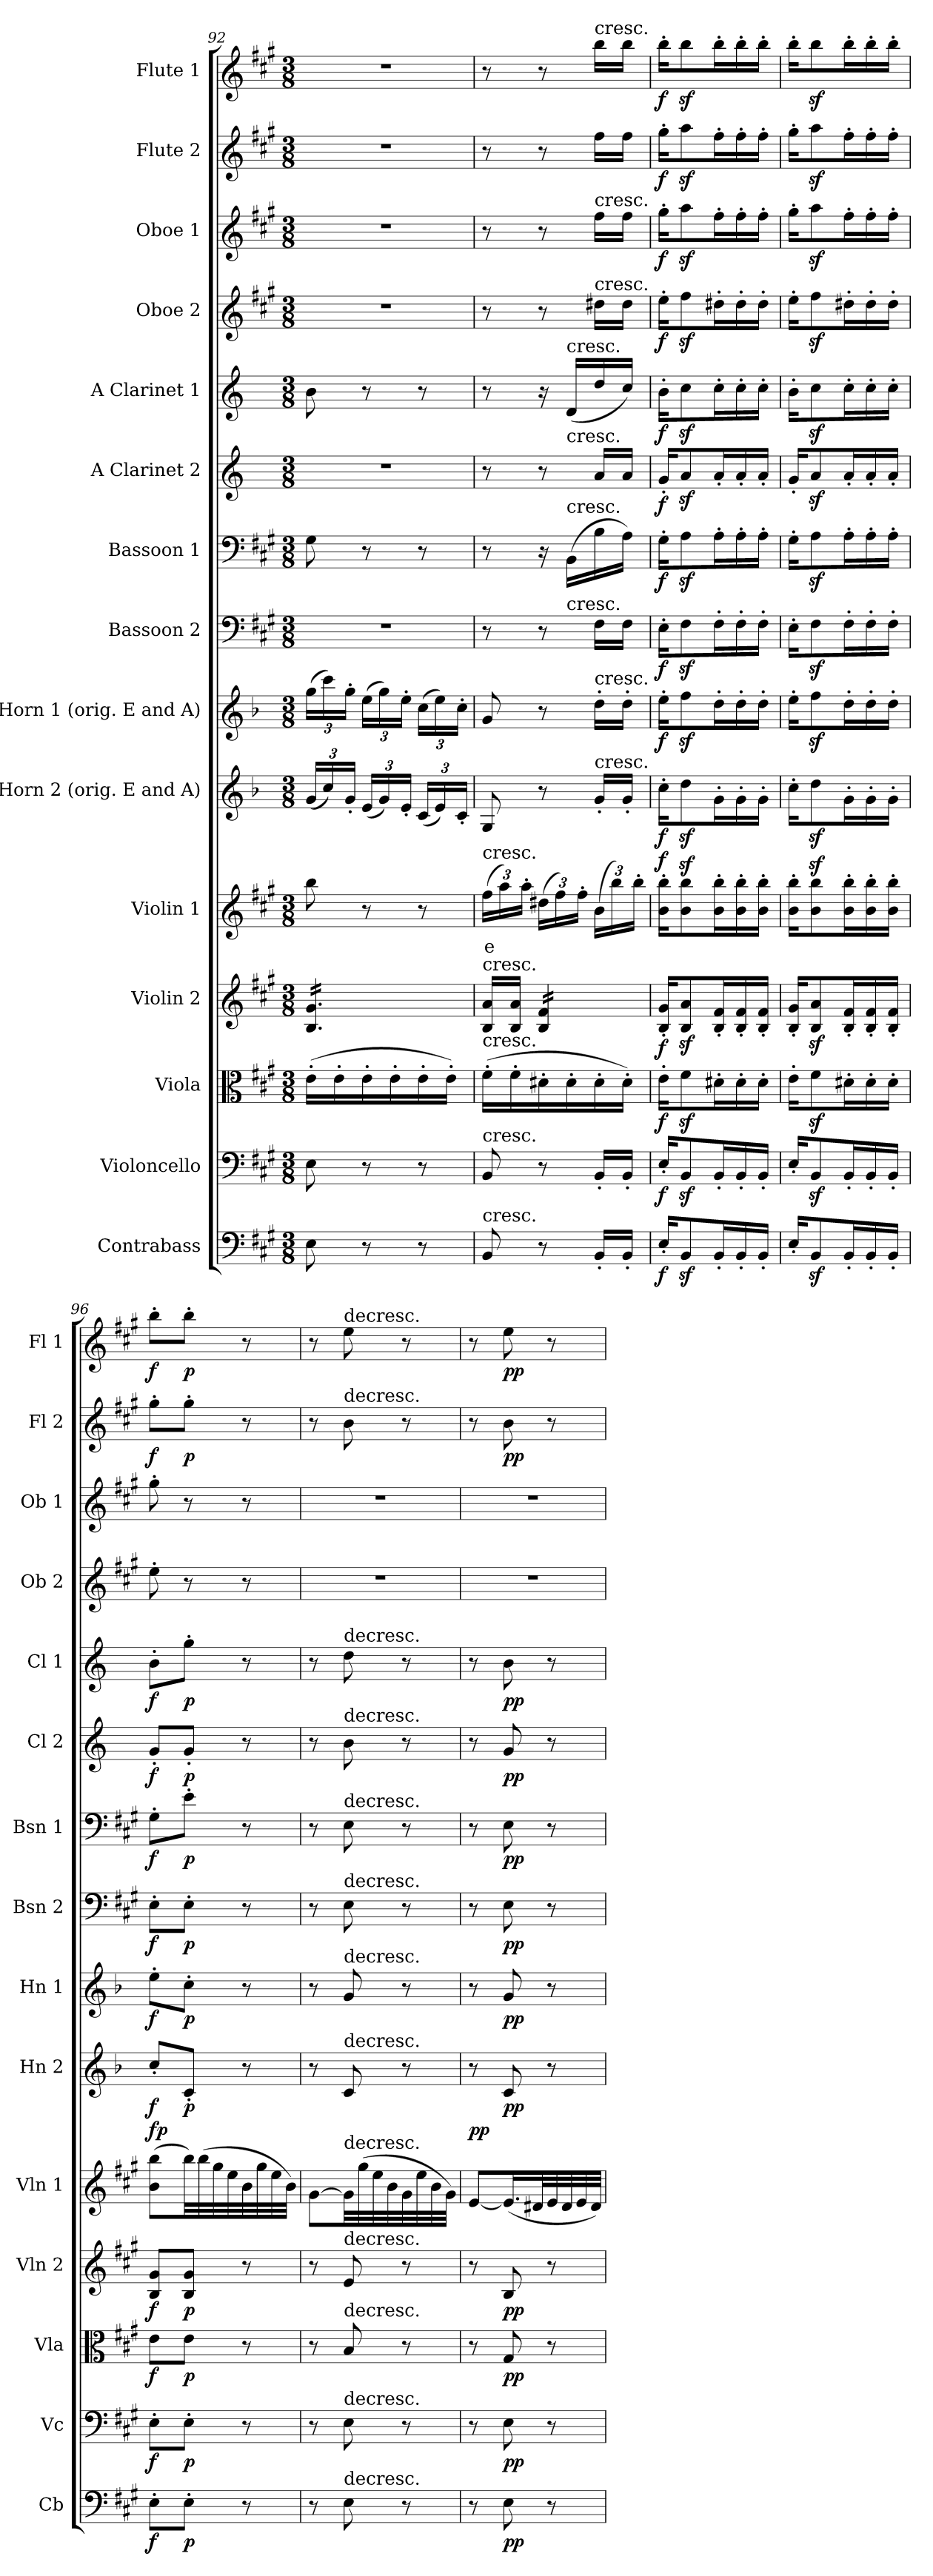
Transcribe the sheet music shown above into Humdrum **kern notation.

**kern	**dynam	**kern	**dynam	**kern	**dynam	**kern	**dynam	**kern	**text	**dynam	**kern	**dynam	**kern	**dynam	**kern	**dynam	**kern	**dynam	**kern	**dynam	**kern	**dynam	**kern	**dynam	**kern	**dynam	**kern	**dynam	**kern	**dynam
*part15	*part15	*part14	*part14	*part13	*part13	*part12	*part12	*part11	*part11	*part11	*part10	*part10	*part9	*part9	*part8	*part8	*part7	*part7	*part6	*part6	*part5	*part5	*part4	*part4	*part3	*part3	*part2	*part2	*part1	*part1
*staff15	*staff15	*staff14	*staff14	*staff13	*staff13	*staff12	*staff12	*staff11	*staff11	*staff11	*staff10	*staff10	*staff9	*staff9	*staff8	*staff8	*staff7	*staff7	*staff6	*staff6	*staff5	*staff5	*staff4	*staff4	*staff3	*staff3	*staff2	*staff2	*staff1	*staff1
*I"Contrabass	*	*I"Violoncello	*	*I"Viola	*	*I"Violin 2	*	*I"Violin 1	*	*	*I"E Horn 2 (orig. E and A)	*	*I"E Horn 1 (orig. E and A)	*	*I"Bassoon 2	*	*I"Bassoon 1	*	*I"A Clarinet 2	*	*I"A Clarinet 1	*	*I"Oboe 2	*	*I"Oboe 1	*	*I"Flute 2	*	*I"Flute 1	*
*I'Cb	*	*I'Vc	*	*I'Vla	*	*I'Vln 2	*	*I'Vln 1	*	*	*I'Hn 2	*	*I'Hn 1	*	*I'Bsn 2	*	*I'Bsn 1	*	*I'Cl 2	*	*I'Cl 1	*	*I'Ob 2	*	*I'Ob 1	*	*I'Fl 2	*	*I'Fl 1	*
*clefF4	*	*clefF4	*	*clefC3	*	*clefG2	*	*clefG2	*	*	*clefG2	*	*clefG2	*	*clefF4	*	*clefF4	*	*clefG2	*	*clefG2	*	*clefG2	*	*clefG2	*	*clefG2	*	*clefG2	*
*ITrd7c12	*	*	*	*	*	*	*	*	*	*	*ITrd5c8	*	*ITrd5c8	*	*	*	*	*	*ITrd2c3	*	*ITrd2c3	*	*	*	*	*	*	*	*	*
*k[f#c#g#]	*	*k[f#c#g#]	*	*k[f#c#g#]	*	*k[f#c#g#]	*	*k[f#c#g#]	*	*	*k[f#c#g#]	*	*k[f#c#g#]	*	*k[f#c#g#]	*	*k[f#c#g#]	*	*k[f#c#g#]	*	*k[f#c#g#]	*	*k[f#c#g#]	*	*k[f#c#g#]	*	*k[f#c#g#]	*	*k[f#c#g#]	*
*M3/8	*	*M3/8	*	*M3/8	*	*M3/8	*	*M3/8	*	*	*M3/8	*	*M3/8	*	*M3/8	*	*M3/8	*	*M3/8	*	*M3/8	*	*M3/8	*	*M3/8	*	*M3/8	*	*M3/8	*
*	*	*	*	*	*	*	*	*	*	*	*Xbrackettup	*	*Xbrackettup	*	*	*	*	*	*	*	*	*	*	*	*	*	*	*	*	*
=92	=92	=92	=92	=92	=92	=92	=92	=92	=92	=92	=92	=92	=92	=92	=92	=92	=92	=92	=92	=92	=92	=92	=92	=92	=92	=92	=92	=92	=92	=92
*	*	*	*	*	*	*tremolo	*	*	*	*	*	*	*	*	*	*	*	*	*	*	*	*	*	*	*	*	*	*	*	*
8EE\	.	8E\	.	(16e'\LL	.	16B/ 16g#/LL	.	8bb\	.	.	(24B/LL	.	(24b\LL	.	4.r	.	8G#\	.	4.r	.	8g#\	.	4.r	.	4.r	.	4.r	.	4.r	.
.	.	.	.	.	.	.	.	.	.	.	24e/)	.	24ee\)	.	.	.	.	.	.	.	.	.	.	.	.	.	.	.	.	.
.	.	.	.	16e'\	.	16B/ 16g#/	.	.	.	.	.	.	.	.	.	.	.	.	.	.	.	.	.	.	.	.	.	.	.	.
.	.	.	.	.	.	.	.	.	.	.	24B'/JJ	.	24b'\JJ	.	.	.	.	.	.	.	.	.	.	.	.	.	.	.	.	.
8r	.	8r	.	16e'\	.	16B/ 16g#/	.	8r	.	.	(24G#/LL	.	(24g#\LL	.	.	.	8r	.	.	.	8r	.	.	.	.	.	.	.	.	.
.	.	.	.	.	.	.	.	.	.	.	24B/)	.	24b\)	.	.	.	.	.	.	.	.	.	.	.	.	.	.	.	.	.
.	.	.	.	16e'\	.	16B/ 16g#/	.	.	.	.	.	.	.	.	.	.	.	.	.	.	.	.	.	.	.	.	.	.	.	.
.	.	.	.	.	.	.	.	.	.	.	24G#'/JJ	.	24g#'\JJ	.	.	.	.	.	.	.	.	.	.	.	.	.	.	.	.	.
8r	.	8r	.	16e'\	.	16B/ 16g#/	.	8r	.	.	(24E/LL	.	(24e\LL	.	.	.	8r	.	.	.	8r	.	.	.	.	.	.	.	.	.
.	.	.	.	.	.	.	.	.	.	.	24G#/)	.	24g#\)	.	.	.	.	.	.	.	.	.	.	.	.	.	.	.	.	.
.	.	.	.	16e'\JJ)	.	16B/ 16g#/JJ	.	.	.	.	.	.	.	.	.	.	.	.	.	.	.	.	.	.	.	.	.	.	.	.
*	*	*	*	*	*	*Xtremolo	*	*	*	*	*	*	*	*	*	*	*	*	*	*	*	*	*	*	*	*	*	*	*	*
.	.	.	.	.	.	.	.	.	.	.	24E'/JJ	.	24e'\JJ	.	.	.	.	.	.	.	.	.	.	.	.	.	.	.	.	.
=93	=93	=93	=93	=93	=93	=93	=93	=93	=93	=93	=93	=93	=93	=93	=93	=93	=93	=93	=93	=93	=93	=93	=93	=93	=93	=93	=93	=93	=93	=93
*	*	*	*	*	*	*	*	*Xbrackettup	*	*	*	*	*	*	*	*	*	*	*	*	*	*	*	*	*	*	*	*	*	*
!	!	!	!	!	!	!	!	!LO:TX:a:t=cresc.	!	!	!	!	!	!	!	!	!	!	!	!	!	!	!	!	!	!	!	!	!	!
!	!	!	!	!	!	!LO:TX:a:t=cresc.	!	!	!	!	!	!	!	!	!	!	!	!	!	!	!	!	!	!	!	!	!	!	!	!
!	!	!	!	!LO:TX:a:t=cresc.	!	!	!	!	!	!	!	!	!	!	!	!	!	!	!	!	!	!	!	!	!	!	!	!	!	!
!	!	!LO:TX:a:t=cresc.	!	!	!	!	!	!	!	!	!	!	!	!	!	!	!	!	!	!	!	!	!	!	!	!	!	!	!	!
!LO:TX:a:t=cresc.	!	!	!	!	!	!	!	!	!	!	!	!	!	!	!	!	!	!	!	!	!	!	!	!	!	!	!	!	!	!
!	!	!	!	!	!	!	!	!	!LO:LY:b:color=#FF0000	!	!	!	!	!	!	!	!	!	!	!	!	!	!	!	!	!	!	!	!	!
*	*	*	*	*	*	*	*	*	*	*	*	*	*	*	*^	*	*	*	*^	*	*	*	*	*	*	*	*	*	*	*
8BBB/	.	8BB/	.	(16f#'\LL	.	16B/ 16a/LL	.	(24ff#\LL	e	.	8BB/	.	8B/	.	8r	8.ryy	.	8r	.	8r	8.ryy	.	8r	.	8r	.	8r	.	8r	.	8r	.
.	.	.	.	.	.	.	.	24aa\)	.	.	.	.	.	.	.	.	.	.	.	.	.	.	.	.	.	.	.	.	.	.	.	.
.	.	.	.	16f#'\	.	16B/ 16a/JJ	.	.	.	.	.	.	.	.	.	.	.	.	.	.	.	.	.	.	.	.	.	.	.	.	.	.
.	.	.	.	.	.	.	.	24aa'\JJ	.	.	.	.	.	.	.	.	.	.	.	.	.	.	.	.	.	.	.	.	.	.	.	.
*	*	*	*	*	*	*tremolo	*	*	*	*	*	*	*	*	*	*	*	*	*	*	*	*	*	*	*	*	*	*	*	*	*	*
8r	.	8r	.	16d#X'\	.	16B/ 16f#/LL	.	(24dd#X\LL	.	.	8r	.	8r	.	8r	.	.	16r	.	8r	.	.	16r	.	8r	.	8r	.	8r	.	8r	.
.	.	.	.	.	.	.	.	24ff#\)	.	.	.	.	.	.	.	.	.	.	.	.	.	.	.	.	.	.	.	.	.	.	.	.
!	!	!	!	!	!	!	!	!	!	!	!	!	!	!	!	!	!	!	!	!	!	!	!LO:TX:a:t=cresc.	!	!	!	!	!	!	!	!	!
!	!	!	!	!	!	!	!	!	!	!	!	!	!	!	!	!	!	!	!	!	!LO:TX:a:t=cresc.	!	!	!	!	!	!	!	!	!	!	!
!	!	!	!	!	!	!	!	!	!	!	!	!	!	!	!	!	!	!LO:TX:a:t=cresc.	!	!	!	!	!	!	!	!	!	!	!	!	!	!
!	!	!	!	!	!	!	!	!	!	!	!	!	!	!	!	!LO:TX:a:t=cresc.	!	!	!	!	!	!	!	!	!	!	!	!	!	!	!	!
.	.	.	.	16d#'\	.	16B/ 16f#/	.	.	.	.	.	.	.	.	.	8.ryy	.	(16BB\LL	.	.	8.ryy	.	(16B/LL	.	.	.	.	.	.	.	.	.
.	.	.	.	.	.	.	.	24ff#'\JJ	.	.	.	.	.	.	.	.	.	.	.	.	.	.	.	.	.	.	.	.	.	.	.	.
!	!	!	!	!	!	!	!	!	!	!	!	!	!	!	!	!	!	!	!	!	!	!	!	!	!	!	!	!	!	!	!LO:TX:a:t=cresc.	!
!	!	!	!	!	!	!	!	!	!	!	!	!	!	!	!	!	!	!	!	!	!	!	!	!	!	!	!LO:TX:a:t=cresc.	!	!	!	!	!
!	!	!	!	!	!	!	!	!	!	!	!	!	!	!	!	!	!	!	!	!	!	!	!	!	!LO:TX:a:t=cresc.	!	!	!	!	!	!	!
!	!	!	!	!	!	!	!	!	!	!	!	!	!LO:TX:a:t=cresc.	!	!	!	!	!	!	!	!	!	!	!	!	!	!	!	!	!	!	!
!	!	!	!	!	!	!	!	!	!	!	!LO:TX:a:t=cresc.	!	!	!	!	!	!	!	!	!	!	!	!	!	!	!	!	!	!	!	!	!
16BBB'/LL	.	16BB'/LL	.	16d#'\	.	16B/ 16f#/	.	(24b\LL	.	.	16B'/LL	.	16f#'\LL	.	16F#\LL	.	.	16B\	.	16f#/LL	.	.	16b/	.	16dd#X\LL	.	16ff#\LL	.	16ff#\LL	.	16bb\LL	.
.	.	.	.	.	.	.	.	24bb\)	.	.	.	.	.	.	.	.	.	.	.	.	.	.	.	.	.	.	.	.	.	.	.	.
16BBB'/JJ	.	16BB'/JJ	.	16d#'\JJ)	.	16B/ 16f#/JJ	.	.	.	.	16B'/JJ	.	16f#'\JJ	.	16F#\JJ	.	.	16A\JJ)	.	16f#/JJ	.	.	16a/JJ)	.	16dd#\JJ	.	16ff#\JJ	.	16ff#\JJ	.	16bb\JJ	.
*	*	*	*	*	*	*Xtremolo	*	*	*	*	*	*	*	*	*	*	*	*	*	*	*	*	*	*	*	*	*	*	*	*	*	*
.	.	.	.	.	.	.	.	24bb'\JJ	.	.	.	.	.	.	.	.	.	.	.	.	.	.	.	.	.	.	.	.	.	.	.	.
!!LO:PB:g=z
=94	=94	=94	=94	=94	=94	=94	=94	=94	=94	=94	=94	=94	=94	=94	=94	=94	=94	=94	=94	=94	=94	=94	=94	=94	=94	=94	=94	=94	=94	=94	=94	=94
!	!LO:DY:b	!	!LO:DY:b	!	!LO:DY:b	!	!LO:DY:b	!	!	!LO:DY:b	!	!LO:DY:b	!	!LO:DY:b	!	!	!LO:DY:b	!	!LO:DY:b	!	!	!LO:DY:b	!	!LO:DY:b	!	!LO:DY:b	!	!LO:DY:b	!	!LO:DY:b	!	!LO:DY:b
*	*	*	*	*	*	*	*	*	*	*	*	*	*	*	*v	*v	*	*	*	*v	*v	*	*	*	*	*	*	*	*	*	*	*
16EE'/KL	f	16E'/KL	f	16e'\KL	f	16B/' 16g#/'KL	f	16b\' 16bb\'KL	.	f	16e'\KL	f	16g#'\KL	f	16E'\KL	f	16G#'\KL	f	16e'/KL	f	16g#'\KL	f	16ee'\KL	f	16gg#'\KL	f	16gg#'\KL	f	16bb'\KL	f
8BBBz</	.	8BBz</	.	8f#z<\	.	8B/z< 8a/z<	.	8b\z< 8bb\z<	.	.	8f#z<\	.	8az<\	.	8F#z<\	.	8Az<\	.	8f#z</	.	8az<\	.	8ff#z<\	.	8aaz<\	.	8aaz<\	.	8bbz<\	.
16BBB'/L	.	16BB'/L	.	16d#X'\L	.	16B/' 16f#/'L	.	16b\' 16bb\'L	.	.	16B'\L	.	16f#'\L	.	16F#'\L	.	16A'\L	.	16f#'/L	.	16a'\L	.	16dd#X'\L	.	16ff#'\L	.	16ff#'\L	.	16bb'\L	.
16BBB'/	.	16BB'/	.	16d#'\	.	16B/' 16f#/'	.	16b\' 16bb\'	.	.	16B'\	.	16f#'\	.	16F#'\	.	16A'\	.	16f#'/	.	16a'\	.	16dd#'\	.	16ff#'\	.	16ff#'\	.	16bb'\	.
16BBB'/JJ	.	16BB'/JJ	.	16d#'\JJ	.	16B/' 16f#/'JJ	.	16b\' 16bb\'JJ	.	.	16B'\JJ	.	16f#'\JJ	.	16F#'\JJ	.	16A'\JJ	.	16f#'/JJ	.	16a'\JJ	.	16dd#'\JJ	.	16ff#'\JJ	.	16ff#'\JJ	.	16bb'\JJ	.
=95	=95	=95	=95	=95	=95	=95	=95	=95	=95	=95	=95	=95	=95	=95	=95	=95	=95	=95	=95	=95	=95	=95	=95	=95	=95	=95	=95	=95	=95	=95
16EE'/KL	.	16E'/KL	.	16e'\KL	.	16B/' 16g#/'KL	.	16b\' 16bb\'KL	.	.	16e'\KL	.	16g#'\KL	.	16E'\KL	.	16G#'\KL	.	16e'/KL	.	16g#'\KL	.	16ee'\KL	.	16gg#'\KL	.	16gg#'\KL	.	16bb'\KL	.
8BBBz</	.	8BBz</	.	8f#z<\	.	8B/z< 8a/z<	.	8b\z< 8bb\z<	.	.	8f#z<\	.	8az<\	.	8F#z<\	.	8Az<\	.	8f#z</	.	8az<\	.	8ff#z<\	.	8aaz<\	.	8aaz<\	.	8bbz<\	.
16BBB'/L	.	16BB'/L	.	16d#X'\L	.	16B/' 16f#/'L	.	16b\' 16bb\'L	.	.	16B'\L	.	16f#'\L	.	16F#'\L	.	16A'\L	.	16f#'/L	.	16a'\L	.	16dd#X'\L	.	16ff#'\L	.	16ff#'\L	.	16bb'\L	.
16BBB'/	.	16BB'/	.	16d#'\	.	16B/' 16f#/'	.	16b\' 16bb\'	.	.	16B'\	.	16f#'\	.	16F#'\	.	16A'\	.	16f#'/	.	16a'\	.	16dd#'\	.	16ff#'\	.	16ff#'\	.	16bb'\	.
16BBB'/JJ	.	16BB'/JJ	.	16d#'\JJ	.	16B/' 16f#/'JJ	.	16b\' 16bb\'JJ	.	.	16B'\JJ	.	16f#'\JJ	.	16F#'\JJ	.	16A'\JJ	.	16f#'/JJ	.	16a'\JJ	.	16dd#'\JJ	.	16ff#'\JJ	.	16ff#'\JJ	.	16bb'\JJ	.
=96	=96	=96	=96	=96	=96	=96	=96	=96	=96	=96	=96	=96	=96	=96	=96	=96	=96	=96	=96	=96	=96	=96	=96	=96	=96	=96	=96	=96	=96	=96
!	!LO:DY:b	!	!LO:DY:b	!	!LO:DY:b	!	!LO:DY:b	!	!	!LO:DY:b	!	!LO:DY:b	!	!LO:DY:b	!	!LO:DY:b	!	!LO:DY:b	!	!LO:DY:b	!	!LO:DY:b	!	!	!	!	!	!LO:DY:b	!	!LO:DY:b
8EE'\L	f	8E'\L	f	8e\L	f	8B/ 8g#/L	f	(8b\ 8bb\L	.	fp	8e'/L	f	8g#'\L	f	8E'\L	f	8G#'\L	f	8e'/L	f	8g#'\L	f	8ee'\	.	8gg#'\	.	8gg#'\L	f	8bb'\L	f
!	!LO:DY:b	!	!LO:DY:b	!	!LO:DY:b	!	!LO:DY:b	!	!	!	!	!LO:DY:b	!	!LO:DY:b	!	!LO:DY:b	!	!LO:DY:b	!	!LO:DY:b	!	!LO:DY:b	!	!	!	!	!	!LO:DY:b	!	!LO:DY:b
8EE'\J	p	8E'\J	p	8e\J	p	8B/ 8g#/J	p	32bb\LL)	.	.	8E'/J	p	8e'\J	p	8E'\J	p	8e'\J	p	8e'/J	p	8ee'\J	p	8r	.	8r	.	8gg#'\J	p	8bb'\J	p
.	.	.	.	.	.	.	.	(32bb\	.	.	.	.	.	.	.	.	.	.	.	.	.	.	.	.	.	.	.	.	.	.
.	.	.	.	.	.	.	.	32gg#\	.	.	.	.	.	.	.	.	.	.	.	.	.	.	.	.	.	.	.	.	.	.
.	.	.	.	.	.	.	.	32ee\	.	.	.	.	.	.	.	.	.	.	.	.	.	.	.	.	.	.	.	.	.	.
8r	.	8r	.	8r	.	8r	.	32b\	.	.	8r	.	8r	.	8r	.	8r	.	8r	.	8r	.	8r	.	8r	.	8r	.	8r	.
.	.	.	.	.	.	.	.	32gg#\	.	.	.	.	.	.	.	.	.	.	.	.	.	.	.	.	.	.	.	.	.	.
.	.	.	.	.	.	.	.	32ee\	.	.	.	.	.	.	.	.	.	.	.	.	.	.	.	.	.	.	.	.	.	.
.	.	.	.	.	.	.	.	32b\JJJ)	.	.	.	.	.	.	.	.	.	.	.	.	.	.	.	.	.	.	.	.	.	.
=97	=97	=97	=97	=97	=97	=97	=97	=97	=97	=97	=97	=97	=97	=97	=97	=97	=97	=97	=97	=97	=97	=97	=97	=97	=97	=97	=97	=97	=97	=97
8r	.	8r	.	8r	.	8r	.	[8g#\L	.	.	8r	.	8r	.	8r	.	8r	.	8r	.	8r	.	4.r	.	4.r	.	8r	.	8r	.
!	!	!	!	!	!	!	!	!	!	!	!	!	!	!	!	!	!	!	!	!	!	!	!	!	!	!	!	!	!LO:TX:a:t=decresc.	!
!	!	!	!	!	!	!	!	!	!	!	!	!	!	!	!	!	!	!	!	!	!	!	!	!	!	!	!LO:TX:a:t=decresc.	!	!	!
!	!	!	!	!	!	!	!	!	!	!	!	!	!	!	!	!	!	!	!	!	!LO:TX:a:t=decresc.	!	!	!	!	!	!	!	!	!
!	!	!	!	!	!	!	!	!	!	!	!	!	!	!	!	!	!	!	!LO:TX:a:t=decresc.	!	!	!	!	!	!	!	!	!	!	!
!	!	!	!	!	!	!	!	!	!	!	!	!	!	!	!	!	!LO:TX:a:t=decresc.	!	!	!	!	!	!	!	!	!	!	!	!	!
!	!	!	!	!	!	!	!	!	!	!	!	!	!	!	!LO:TX:a:t=decresc.	!	!	!	!	!	!	!	!	!	!	!	!	!	!	!
!	!	!	!	!	!	!	!	!	!	!	!	!	!LO:TX:a:t=decresc.	!	!	!	!	!	!	!	!	!	!	!	!	!	!	!	!	!
!	!	!	!	!	!	!	!	!	!	!	!LO:TX:a:t=decresc.	!	!	!	!	!	!	!	!	!	!	!	!	!	!	!	!	!	!	!
!	!	!	!	!	!	!	!	!LO:TX:a:t=decresc.	!	!	!	!	!	!	!	!	!	!	!	!	!	!	!	!	!	!	!	!	!	!
!	!	!	!	!	!	!LO:TX:a:t=decresc.	!	!	!	!	!	!	!	!	!	!	!	!	!	!	!	!	!	!	!	!	!	!	!	!
!	!	!	!	!LO:TX:a:t=decresc.	!	!	!	!	!	!	!	!	!	!	!	!	!	!	!	!	!	!	!	!	!	!	!	!	!	!
!	!	!LO:TX:a:t=decresc.	!	!	!	!	!	!	!	!	!	!	!	!	!	!	!	!	!	!	!	!	!	!	!	!	!	!	!	!
!LO:TX:a:t=decresc.	!	!	!	!	!	!	!	!	!	!	!	!	!	!	!	!	!	!	!	!	!	!	!	!	!	!	!	!	!	!
8EE\	.	8E\	.	8B/	.	8e/	.	32g#\LL]	.	.	8E/	.	8B/	.	8E\	.	8E\	.	8g#\	.	8b\	.	.	.	.	.	8b\	.	8ee\	.
.	.	.	.	.	.	.	.	(32gg#\	.	.	.	.	.	.	.	.	.	.	.	.	.	.	.	.	.	.	.	.	.	.
.	.	.	.	.	.	.	.	32ee\	.	.	.	.	.	.	.	.	.	.	.	.	.	.	.	.	.	.	.	.	.	.
.	.	.	.	.	.	.	.	32b\	.	.	.	.	.	.	.	.	.	.	.	.	.	.	.	.	.	.	.	.	.	.
8r	.	8r	.	8r	.	8r	.	32g#\	.	.	8r	.	8r	.	8r	.	8r	.	8r	.	8r	.	.	.	.	.	8r	.	8r	.
.	.	.	.	.	.	.	.	32ee\	.	.	.	.	.	.	.	.	.	.	.	.	.	.	.	.	.	.	.	.	.	.
.	.	.	.	.	.	.	.	32b\	.	.	.	.	.	.	.	.	.	.	.	.	.	.	.	.	.	.	.	.	.	.
.	.	.	.	.	.	.	.	32g#\JJJ)	.	.	.	.	.	.	.	.	.	.	.	.	.	.	.	.	.	.	.	.	.	.
=98	=98	=98	=98	=98	=98	=98	=98	=98	=98	=98	=98	=98	=98	=98	=98	=98	=98	=98	=98	=98	=98	=98	=98	=98	=98	=98	=98	=98	=98	=98
!	!	!	!	!	!	!	!	!	!	!LO:DY:b	!	!	!	!	!	!	!	!	!	!	!	!	!	!	!	!	!	!	!	!
8r	.	8r	.	8r	.	8r	.	[8e/L	.	pp	8r	.	8r	.	8r	.	8r	.	8r	.	8r	.	4.r	.	4.r	.	8r	.	8r	.
!	!LO:DY:b	!	!LO:DY:b	!	!LO:DY:b	!	!LO:DY:b	!	!	!	!	!LO:DY:b	!	!LO:DY:b	!	!LO:DY:b	!	!LO:DY:b	!	!LO:DY:b	!	!LO:DY:b	!	!	!	!	!	!LO:DY:b	!	!LO:DY:b
8EE\	pp	8E\	pp	8G#/	pp	8B/	pp	(16.e/L]	.	.	8E/	pp	8B/	pp	8E\	pp	8E\	pp	8e/	pp	8g#\	pp	.	.	.	.	8b\	pp	8ee\	pp
.	.	.	.	.	.	.	.	32d#X/L	.	.	.	.	.	.	.	.	.	.	.	.	.	.	.	.	.	.	.	.	.	.
8r	.	8r	.	8r	.	8r	.	32e/	.	.	8r	.	8r	.	8r	.	8r	.	8r	.	8r	.	.	.	.	.	8r	.	8r	.
.	.	.	.	.	.	.	.	32d#/	.	.	.	.	.	.	.	.	.	.	.	.	.	.	.	.	.	.	.	.	.	.
.	.	.	.	.	.	.	.	32e/	.	.	.	.	.	.	.	.	.	.	.	.	.	.	.	.	.	.	.	.	.	.
.	.	.	.	.	.	.	.	32d#/JJJ)	.	.	.	.	.	.	.	.	.	.	.	.	.	.	.	.	.	.	.	.	.	.
=	=	=	=	=	=	=	=	=	=	=	=	=	=	=	=	=	=	=	=	=	=	=	=	=	=	=	=	=	=	=
*-	*-	*-	*-	*-	*-	*-	*-	*-	*-	*-	*-	*-	*-	*-	*-	*-	*-	*-	*-	*-	*-	*-	*-	*-	*-	*-	*-	*-	*-	*-
